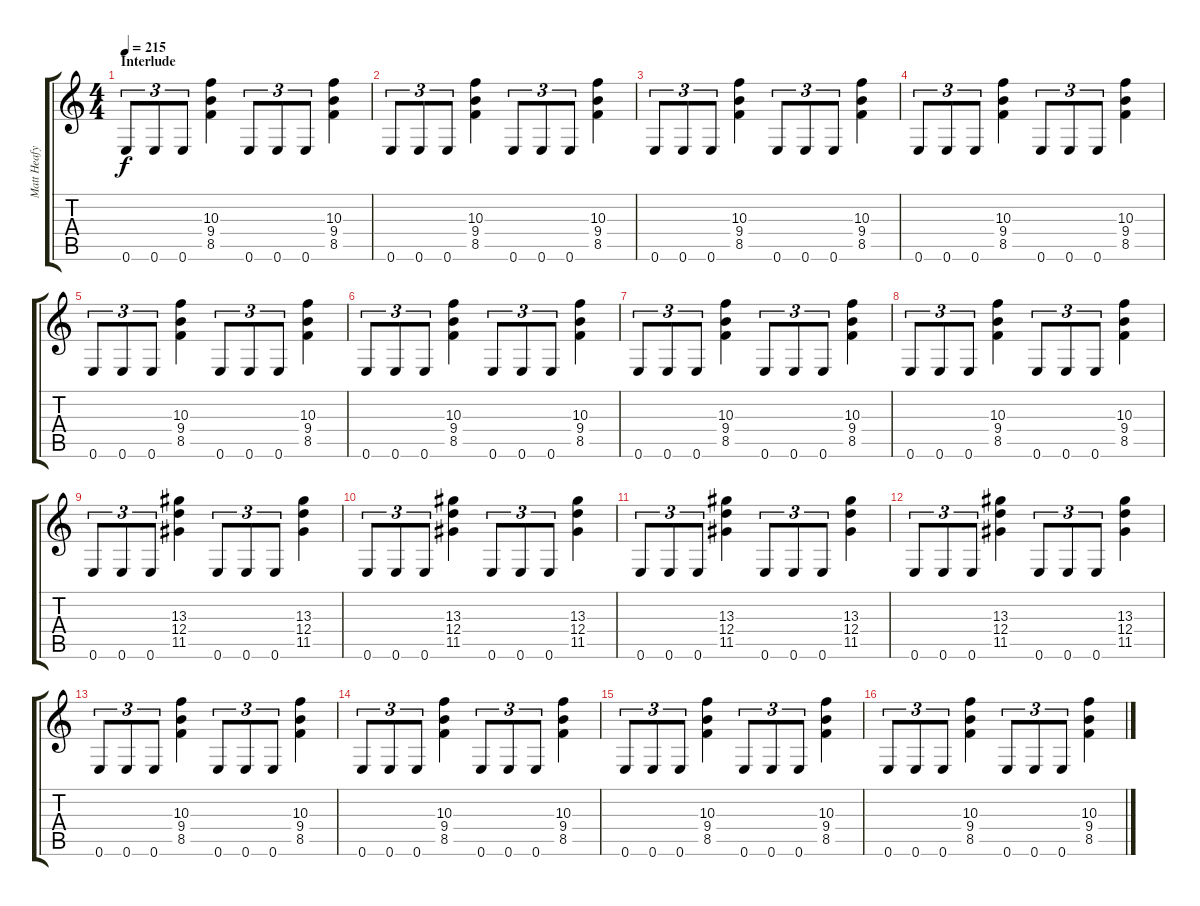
\track ("Matt Heafy Gtr. 1" "Matt Heafy") {instrument distortionguitar}
\staff {score tabs}
\tuning (E4 B3 G3 D3 A2 E2) {hide}
\ts (4 4)
\section ("" "Interlude")
\tempo 215
\clef g2
\ks c
0.6.8{tu (3 2) dy f} 0.6.8{tu (3 2)} 0.6.8{tu (3 2)} (10.3 9.4 8.5).4 0.6.8{tu (3 2)} 0.6.8{tu (3 2)} 0.6.8{tu (3 2)} (10.3 9.4 8.5).4 |
0.6.8{tu (3 2)} 0.6.8{tu (3 2)} 0.6.8{tu (3 2)} (10.3 9.4 8.5).4 0.6.8{tu (3 2)} 0.6.8{tu (3 2)} 0.6.8{tu (3 2)} (10.3 9.4 8.5).4 |
0.6.8{tu (3 2)} 0.6.8{tu (3 2)} 0.6.8{tu (3 2)} (10.3 9.4 8.5).4 0.6.8{tu (3 2)} 0.6.8{tu (3 2)} 0.6.8{tu (3 2)} (10.3 9.4 8.5).4 |
0.6.8{tu (3 2)} 0.6.8{tu (3 2)} 0.6.8{tu (3 2)} (10.3 9.4 8.5).4 0.6.8{tu (3 2)} 0.6.8{tu (3 2)} 0.6.8{tu (3 2)} (10.3 9.4 8.5).4 |
0.6.8{tu (3 2)} 0.6.8{tu (3 2)} 0.6.8{tu (3 2)} (10.3 9.4 8.5).4 0.6.8{tu (3 2)} 0.6.8{tu (3 2)} 0.6.8{tu (3 2)} (10.3 9.4 8.5).4 |
0.6.8{tu (3 2)} 0.6.8{tu (3 2)} 0.6.8{tu (3 2)} (10.3 9.4 8.5).4 0.6.8{tu (3 2)} 0.6.8{tu (3 2)} 0.6.8{tu (3 2)} (10.3 9.4 8.5).4 |
0.6.8{tu (3 2)} 0.6.8{tu (3 2)} 0.6.8{tu (3 2)} (10.3 9.4 8.5).4 0.6.8{tu (3 2)} 0.6.8{tu (3 2)} 0.6.8{tu (3 2)} (10.3 9.4 8.5).4 |
0.6.8{tu (3 2)} 0.6.8{tu (3 2)} 0.6.8{tu (3 2)} (10.3 9.4 8.5).4 0.6.8{tu (3 2)} 0.6.8{tu (3 2)} 0.6.8{tu (3 2)} (10.3 9.4 8.5).4 |
0.6.8{tu (3 2)} 0.6.8{tu (3 2)} 0.6.8{tu (3 2)} (13.3 12.4 11.5).4 0.6.8{tu (3 2)} 0.6.8{tu (3 2)} 0.6.8{tu (3 2)} (13.3 12.4 11.5).4 |
0.6.8{tu (3 2)} 0.6.8{tu (3 2)} 0.6.8{tu (3 2)} (13.3 12.4 11.5).4 0.6.8{tu (3 2)} 0.6.8{tu (3 2)} 0.6.8{tu (3 2)} (13.3 12.4 11.5).4 |
0.6.8{tu (3 2)} 0.6.8{tu (3 2)} 0.6.8{tu (3 2)} (13.3 12.4 11.5).4 0.6.8{tu (3 2)} 0.6.8{tu (3 2)} 0.6.8{tu (3 2)} (13.3 12.4 11.5).4 |
0.6.8{tu (3 2)} 0.6.8{tu (3 2)} 0.6.8{tu (3 2)} (13.3 12.4 11.5).4 0.6.8{tu (3 2)} 0.6.8{tu (3 2)} 0.6.8{tu (3 2)} (13.3 12.4 11.5).4 |
0.6.8{tu (3 2)} 0.6.8{tu (3 2)} 0.6.8{tu (3 2)} (10.3 9.4 8.5).4 0.6.8{tu (3 2)} 0.6.8{tu (3 2)} 0.6.8{tu (3 2)} (10.3 9.4 8.5).4 |
0.6.8{tu (3 2)} 0.6.8{tu (3 2)} 0.6.8{tu (3 2)} (10.3 9.4 8.5).4 0.6.8{tu (3 2)} 0.6.8{tu (3 2)} 0.6.8{tu (3 2)} (10.3 9.4 8.5).4 |
0.6.8{tu (3 2)} 0.6.8{tu (3 2)} 0.6.8{tu (3 2)} (10.3 9.4 8.5).4 0.6.8{tu (3 2)} 0.6.8{tu (3 2)} 0.6.8{tu (3 2)} (10.3 9.4 8.5).4 |
0.6.8{tu (3 2)} 0.6.8{tu (3 2)} 0.6.8{tu (3 2)} (10.3 9.4 8.5).4 0.6.8{tu (3 2)} 0.6.8{tu (3 2)} 0.6.8{tu (3 2)} (10.3 9.4 8.5).4
